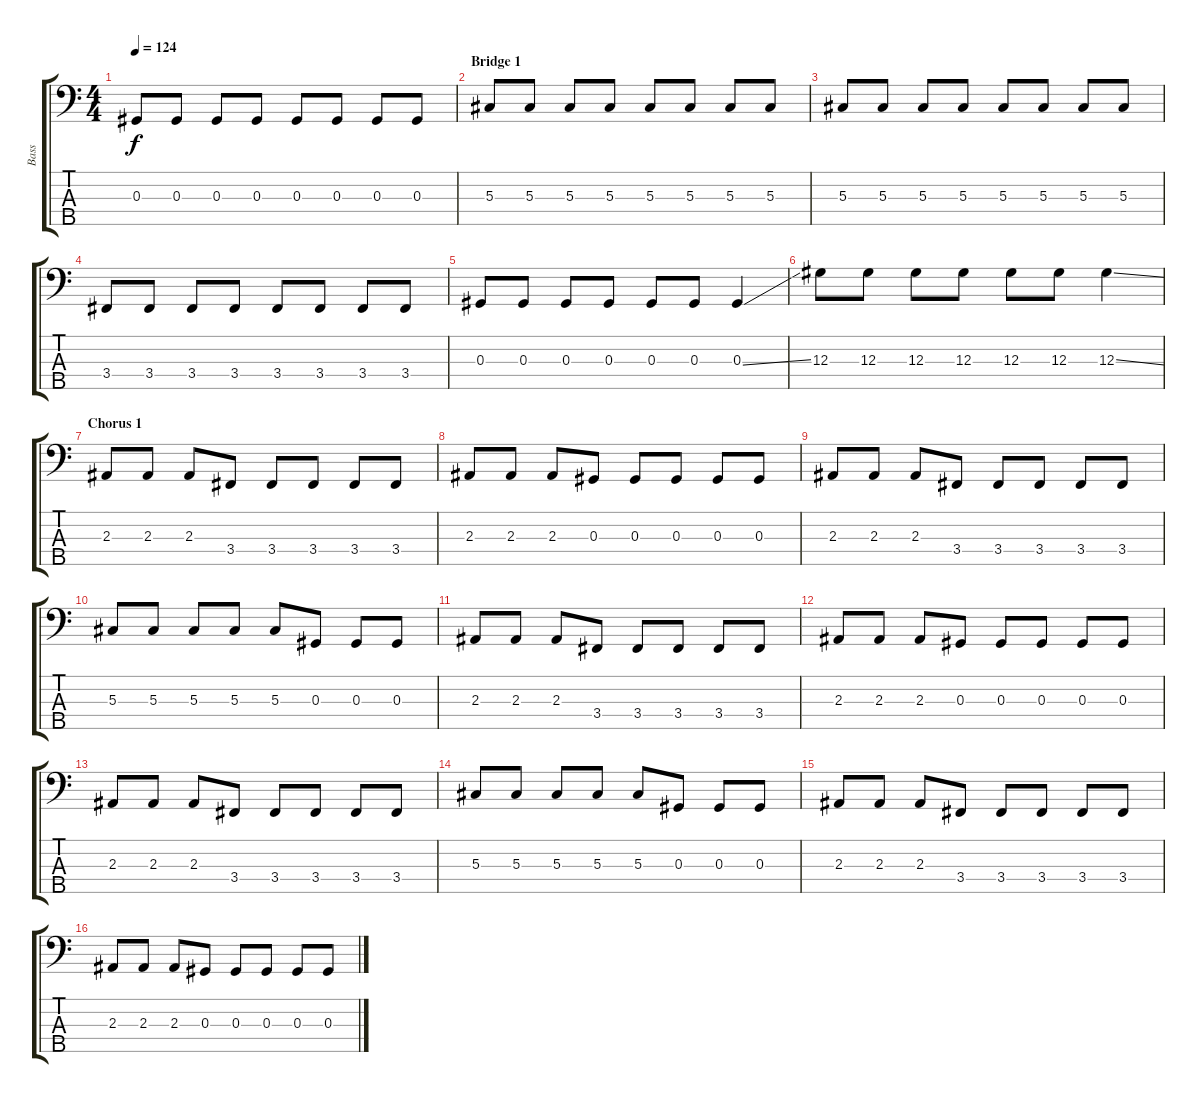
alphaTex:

\track ("Bass" "Bass") {instrument electricbasspick}
\staff {score tabs}
\tuning (Gb2 Db2 Ab1 Eb1 Bb0) {hide}
\ts (4 4)
\tempo 124
\clef f4
\ks c
0.3.8{dy f} 0.3.8 0.3.8 0.3.8 0.3.8 0.3.8 0.3.8 0.3.8 |
\section ("" "Bridge 1")
5.3.8 5.3.8 5.3.8 5.3.8 5.3.8 5.3.8 5.3.8 5.3.8 |
5.3.8 5.3.8 5.3.8 5.3.8 5.3.8 5.3.8 5.3.8 5.3.8 |
3.4.8 3.4.8 3.4.8 3.4.8 3.4.8 3.4.8 3.4.8 3.4.8 |
0.3.8 0.3.8 0.3.8 0.3.8 0.3.8 0.3.8 0.3{ss}.4 |
12.3.8 12.3.8 12.3.8 12.3.8 12.3.8 12.3.8 12.3{ss}.4 |
\section ("" "Chorus 1")
2.3.8 2.3.8 2.3.8 3.4.8 3.4.8 3.4.8 3.4.8 3.4.8 |
2.3.8 2.3.8 2.3.8 0.3.8 0.3.8 0.3.8 0.3.8 0.3.8 |
2.3.8 2.3.8 2.3.8 3.4.8 3.4.8 3.4.8 3.4.8 3.4.8 |
5.3.8 5.3.8 5.3.8 5.3.8 5.3.8 0.3.8 0.3.8 0.3.8 |
2.3.8 2.3.8 2.3.8 3.4.8 3.4.8 3.4.8 3.4.8 3.4.8 |
2.3.8 2.3.8 2.3.8 0.3.8 0.3.8 0.3.8 0.3.8 0.3.8 |
2.3.8 2.3.8 2.3.8 3.4.8 3.4.8 3.4.8 3.4.8 3.4.8 |
5.3.8 5.3.8 5.3.8 5.3.8 5.3.8 0.3.8 0.3.8 0.3.8 |
2.3.8 2.3.8 2.3.8 3.4.8 3.4.8 3.4.8 3.4.8 3.4.8 |
2.3.8 2.3.8 2.3.8 0.3.8 0.3.8 0.3.8 0.3.8 0.3.8
